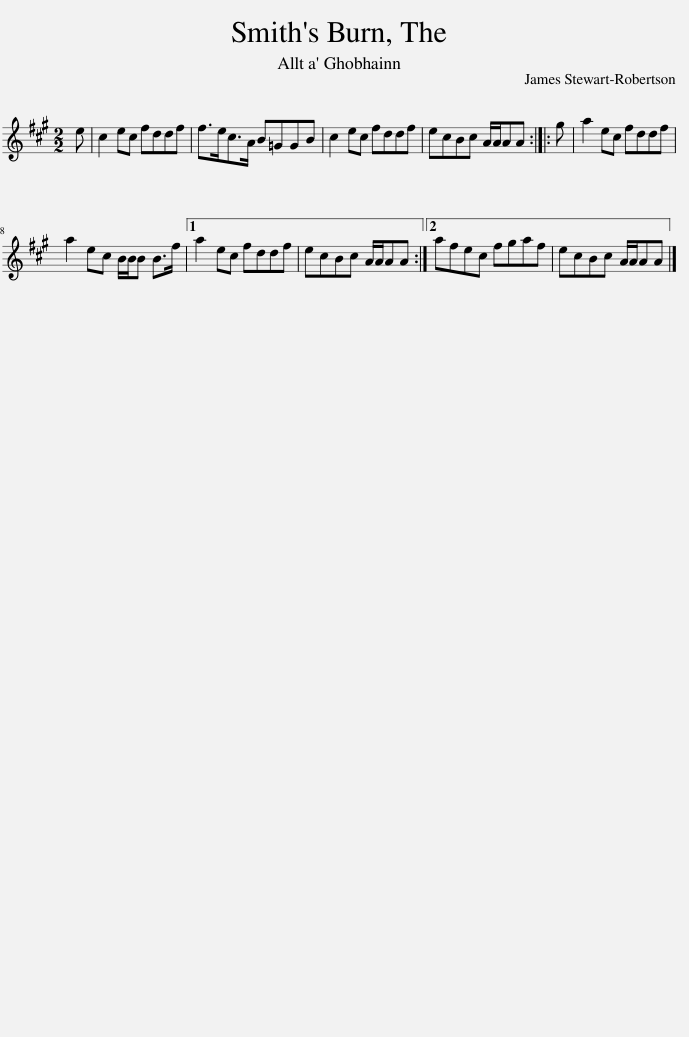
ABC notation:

X:1
L:1/8
M:2/2
I:linebreak $
K:A
V:1 treble
V:1
 e | c2 ec fddf | f>ec>A B=GGB | c2 ec fddf | ecBc A/A/AA :: %5
 g | a2 ec fddf |$ a2 ec B/B/B B>f |1 a2 ec fddf | ecBc A/A/AA :|2 %10
 afec fgaf | ecBc A/A/AA |] %12
